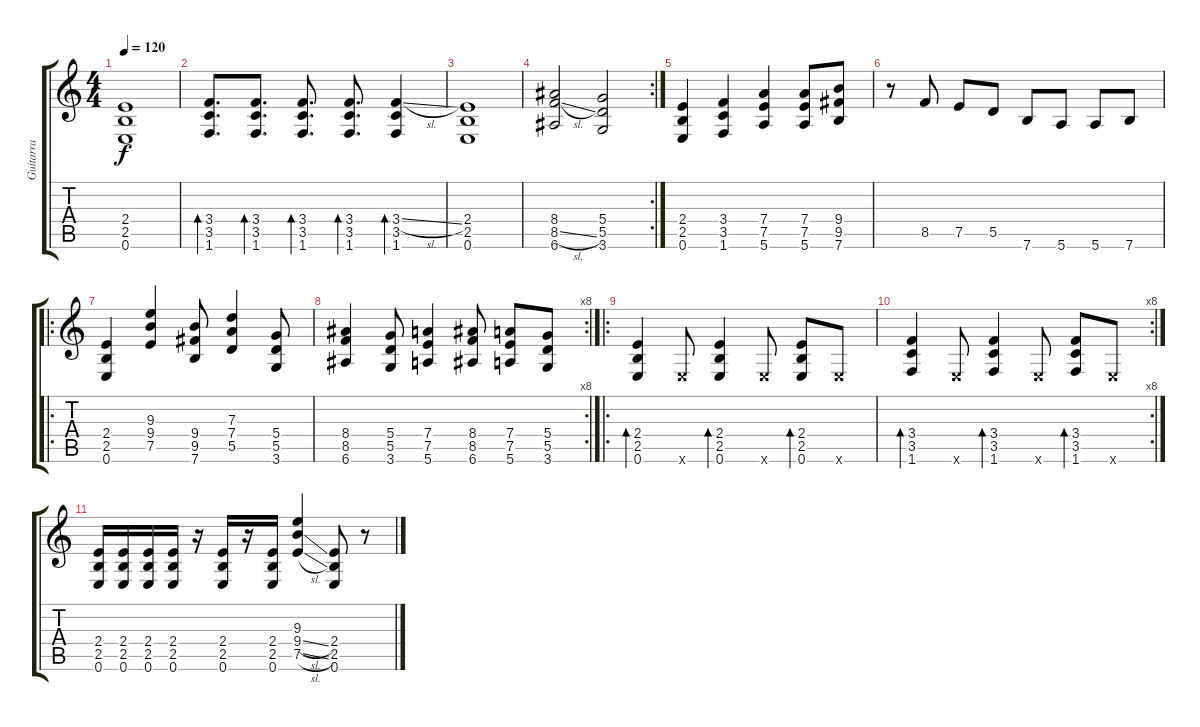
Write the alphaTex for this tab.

\track ("Guitarra" "Guitarra") {instrument overdrivenguitar}
\staff {score tabs}
\tuning (E4 B3 G3 D3 A2 E2) {hide}
\ts (4 4)
\tempo 120
\clef g2
\ks c
(2.4 2.5 0.6).1{dy f} |
(3.4 3.5 1.6).8{d bd 120} (3.4 3.5 1.6).8{d bd 120} (3.4 3.5 1.6).8{d bd 120} (3.4 3.5 1.6).8{d bd 120} (3.4{sl} 3.5 1.6).4{bd 120} |
(2.4 2.5 0.6).1 |
\rc 2
(8.4 8.5{sl} 6.6).2 (5.4 5.5 3.6).2 |
(2.4 2.5 0.6).4 (3.4 3.5 1.6).4 (7.4 7.5 5.6).4 (7.4 7.5 5.6).8 (9.4 9.5 7.6).8 |
r.8 8.5.8 7.5.8 5.5.8 7.6.8 5.6.8 5.6.8 7.6.8 |
\ro
(2.4 2.5 0.6).4 (9.3 9.4 7.5).4 (9.4 9.5 7.6).8 (7.3 7.4 5.5).4 (5.4 5.5 3.6).8 |
\rc 8
(8.4 8.5 6.6).4 (5.4 5.5 3.6).8 (7.4 7.5 5.6).4 (8.4 8.5 6.6).8 (7.4 7.5 5.6).8 (5.4 5.5 3.6).8 |
\ro
(2.4 2.5 0.6).4{bd 120} 0.6{x}.8 (2.4 2.5 0.6).4{bd 120} 0.6{x}.8 (2.4 2.5 0.6).8{bd 120} 0.6{x}.8 |
\rc 8
(3.4 3.5 1.6).4{bd 120} 0.6{x}.8 (3.4 3.5 1.6).4{bd 120} 0.6{x}.8 (3.4 3.5 1.6).8{bd 120} 0.6{x}.8 |
(2.4 2.5 0.6).16 (2.4 2.5 0.6).16 (2.4 2.5 0.6).16 (2.4 2.5 0.6).16 r.16 (2.4 2.5 0.6).16 r.16 (2.4 2.5 0.6).16 (9.3 9.4{sl} 7.5{sl}).4 (2.4 2.5 0.6).8 r.8
